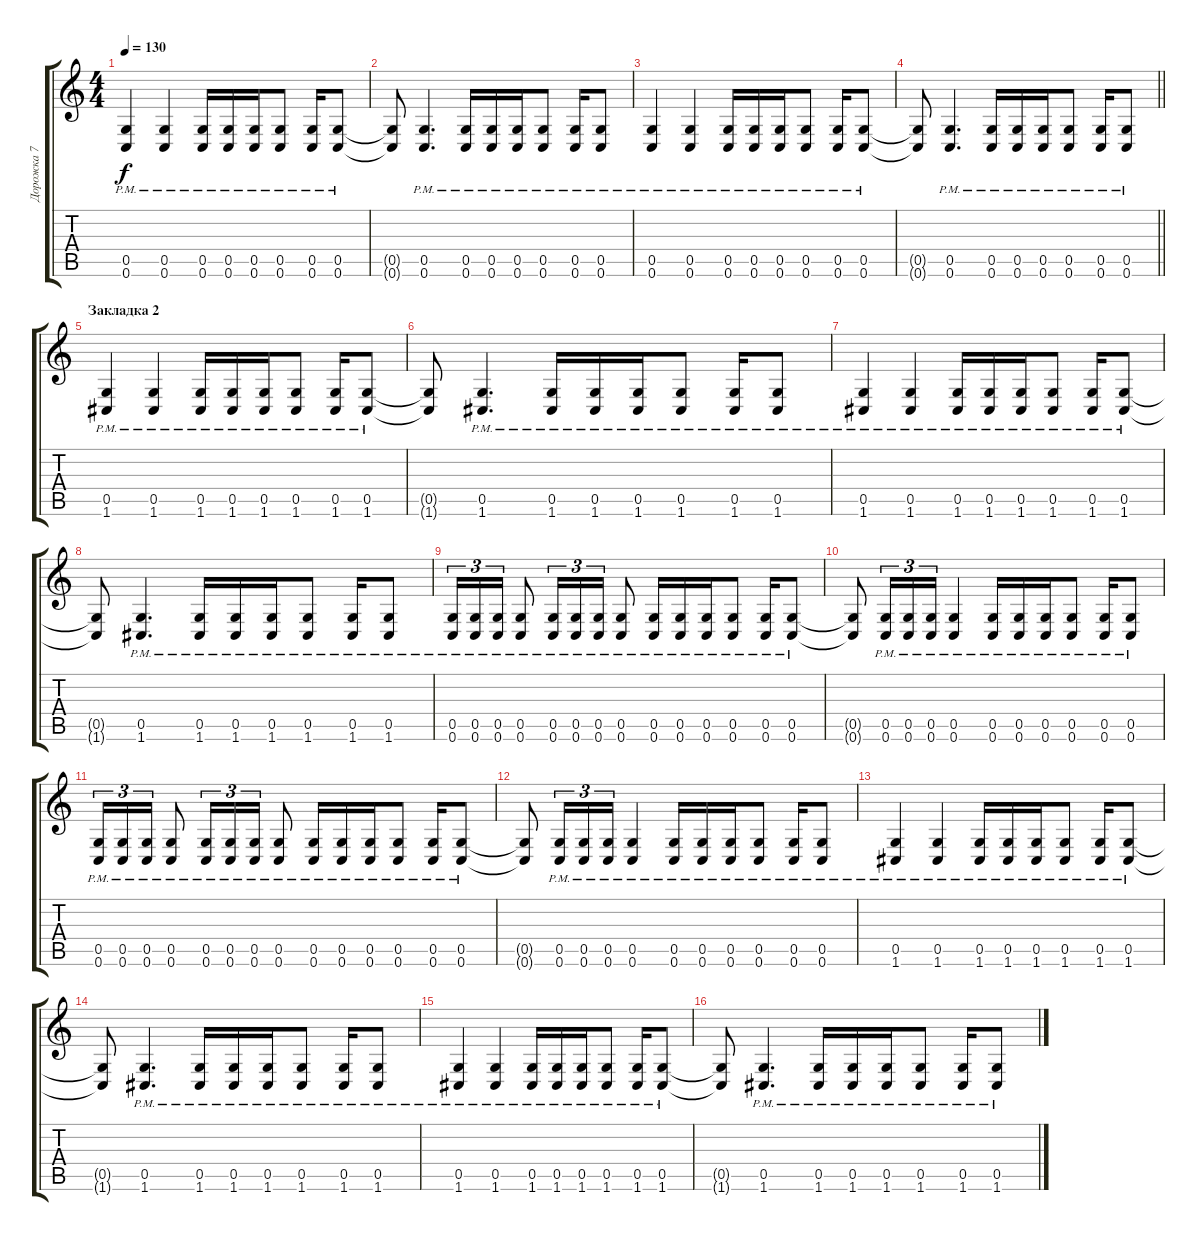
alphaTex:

\track ("Дорожка 7" "Дорожка 7") {instrument distortionguitar}
\staff {score tabs}
\tuning (D4 A3 F3 C3 G2 C2) {hide}
\ts (4 4)
\tempo 130
\clef g2
\ks c
(0.5{pm} 0.6{pm}).4{dy f} (0.5{pm} 0.6{pm}).4 (0.5{pm} 0.6{pm}).16 (0.5{pm} 0.6{pm}).16 (0.5{pm} 0.6{pm}).16 (0.5{pm} 0.6{pm}).8 (0.5{pm} 0.6{pm}).16 (0.5{pm} 0.6{pm}).8 |
(0.5{t} 0.6{t}).8 (0.5{pm} 0.6{pm}).4{d} (0.5{pm} 0.6{pm}).16 (0.5{pm} 0.6{pm}).16 (0.5{pm} 0.6{pm}).16 (0.5{pm} 0.6{pm}).8 (0.5{pm} 0.6{pm}).16 (0.5{pm} 0.6{pm}).8 |
(0.5{pm} 0.6{pm}).4 (0.5{pm} 0.6{pm}).4 (0.5{pm} 0.6{pm}).16 (0.5{pm} 0.6{pm}).16 (0.5{pm} 0.6{pm}).16 (0.5{pm} 0.6{pm}).8 (0.5{pm} 0.6{pm}).16 (0.5{pm} 0.6{pm}).8 |
\barLineRight lightlight
(0.5{t} 0.6{t}).8 (0.5{pm} 0.6{pm}).4{d} (0.5{pm} 0.6{pm}).16 (0.5{pm} 0.6{pm}).16 (0.5{pm} 0.6{pm}).16 (0.5{pm} 0.6{pm}).8 (0.5{pm} 0.6{pm}).16 (0.5{pm} 0.6{pm}).8 |
\section ("" "Закладка 2")
(0.5{pm} 1.6{pm}).4 (0.5{pm} 1.6{pm}).4 (0.5{pm} 1.6{pm}).16 (0.5{pm} 1.6{pm}).16 (0.5{pm} 1.6{pm}).16 (0.5{pm} 1.6{pm}).8 (0.5{pm} 1.6{pm}).16 (0.5{pm} 1.6{pm}).8 |
(0.5{t} 1.6{t}).8 (0.5{pm} 1.6{pm}).4{d} (0.5{pm} 1.6{pm}).16 (0.5{pm} 1.6{pm}).16 (0.5{pm} 1.6{pm}).16 (0.5{pm} 1.6{pm}).8 (0.5{pm} 1.6{pm}).16 (0.5{pm} 1.6{pm}).8 |
(0.5{pm} 1.6{pm}).4 (0.5{pm} 1.6{pm}).4 (0.5{pm} 1.6{pm}).16 (0.5{pm} 1.6{pm}).16 (0.5{pm} 1.6{pm}).16 (0.5{pm} 1.6{pm}).8 (0.5{pm} 1.6{pm}).16 (0.5{pm} 1.6{pm}).8 |
(0.5{t} 1.6{t}).8 (0.5{pm} 1.6{pm}).4{d} (0.5{pm} 1.6{pm}).16 (0.5{pm} 1.6{pm}).16 (0.5{pm} 1.6{pm}).16 (0.5{pm} 1.6{pm}).8 (0.5{pm} 1.6{pm}).16 (0.5{pm} 1.6{pm}).8 |
(0.5{pm} 0.6{pm}).16{tu (3 2)} (0.5{pm} 0.6{pm}).16{tu (3 2)} (0.5{pm} 0.6{pm}).16{tu (3 2)} (0.5{pm} 0.6{pm}).8 (0.5{pm} 0.6{pm}).16{tu (3 2)} (0.5{pm} 0.6{pm}).16{tu (3 2)} (0.5{pm} 0.6{pm}).16{tu (3 2)} (0.5{pm} 0.6{pm}).8 (0.5{pm} 0.6{pm}).16 (0.5{pm} 0.6{pm}).16 (0.5{pm} 0.6{pm}).16 (0.5{pm} 0.6{pm}).8 (0.5{pm} 0.6{pm}).16 (0.5{pm} 0.6{pm}).8 |
(0.5{t} 0.6{t}).8 (0.5{pm} 0.6{pm}).16{tu (3 2)} (0.5{pm} 0.6{pm}).16{tu (3 2)} (0.5{pm} 0.6{pm}).16{tu (3 2)} (0.5{pm} 0.6{pm}).4 (0.5{pm} 0.6{pm}).16 (0.5{pm} 0.6{pm}).16 (0.5{pm} 0.6{pm}).16 (0.5{pm} 0.6{pm}).8 (0.5{pm} 0.6{pm}).16 (0.5{pm} 0.6{pm}).8 |
(0.5{pm} 0.6{pm}).16{tu (3 2)} (0.5{pm} 0.6{pm}).16{tu (3 2)} (0.5{pm} 0.6{pm}).16{tu (3 2)} (0.5{pm} 0.6{pm}).8 (0.5{pm} 0.6{pm}).16{tu (3 2)} (0.5{pm} 0.6{pm}).16{tu (3 2)} (0.5{pm} 0.6{pm}).16{tu (3 2)} (0.5{pm} 0.6{pm}).8 (0.5{pm} 0.6{pm}).16 (0.5{pm} 0.6{pm}).16 (0.5{pm} 0.6{pm}).16 (0.5{pm} 0.6{pm}).8 (0.5{pm} 0.6{pm}).16 (0.5{pm} 0.6{pm}).8 |
(0.5{t} 0.6{t}).8 (0.5{pm} 0.6{pm}).16{tu (3 2)} (0.5{pm} 0.6{pm}).16{tu (3 2)} (0.5{pm} 0.6{pm}).16{tu (3 2)} (0.5{pm} 0.6{pm}).4 (0.5{pm} 0.6{pm}).16 (0.5{pm} 0.6{pm}).16 (0.5{pm} 0.6{pm}).16 (0.5{pm} 0.6{pm}).8 (0.5{pm} 0.6{pm}).16 (0.5{pm} 0.6{pm}).8 |
(0.5{pm} 1.6{pm}).4 (0.5{pm} 1.6{pm}).4 (0.5{pm} 1.6{pm}).16 (0.5{pm} 1.6{pm}).16 (0.5{pm} 1.6{pm}).16 (0.5{pm} 1.6{pm}).8 (0.5{pm} 1.6{pm}).16 (0.5{pm} 1.6{pm}).8 |
(0.5{t} 1.6{t}).8 (0.5{pm} 1.6{pm}).4{d} (0.5{pm} 1.6{pm}).16 (0.5{pm} 1.6{pm}).16 (0.5{pm} 1.6{pm}).16 (0.5{pm} 1.6{pm}).8 (0.5{pm} 1.6{pm}).16 (0.5{pm} 1.6{pm}).8 |
(0.5{pm} 1.6{pm}).4 (0.5{pm} 1.6{pm}).4 (0.5{pm} 1.6{pm}).16 (0.5{pm} 1.6{pm}).16 (0.5{pm} 1.6{pm}).16 (0.5{pm} 1.6{pm}).8 (0.5{pm} 1.6{pm}).16 (0.5{pm} 1.6{pm}).8 |
(0.5{t} 1.6{t}).8 (0.5{pm} 1.6{pm}).4{d} (0.5{pm} 1.6{pm}).16 (0.5{pm} 1.6{pm}).16 (0.5{pm} 1.6{pm}).16 (0.5{pm} 1.6{pm}).8 (0.5{pm} 1.6{pm}).16 (0.5{pm} 1.6{pm}).8
